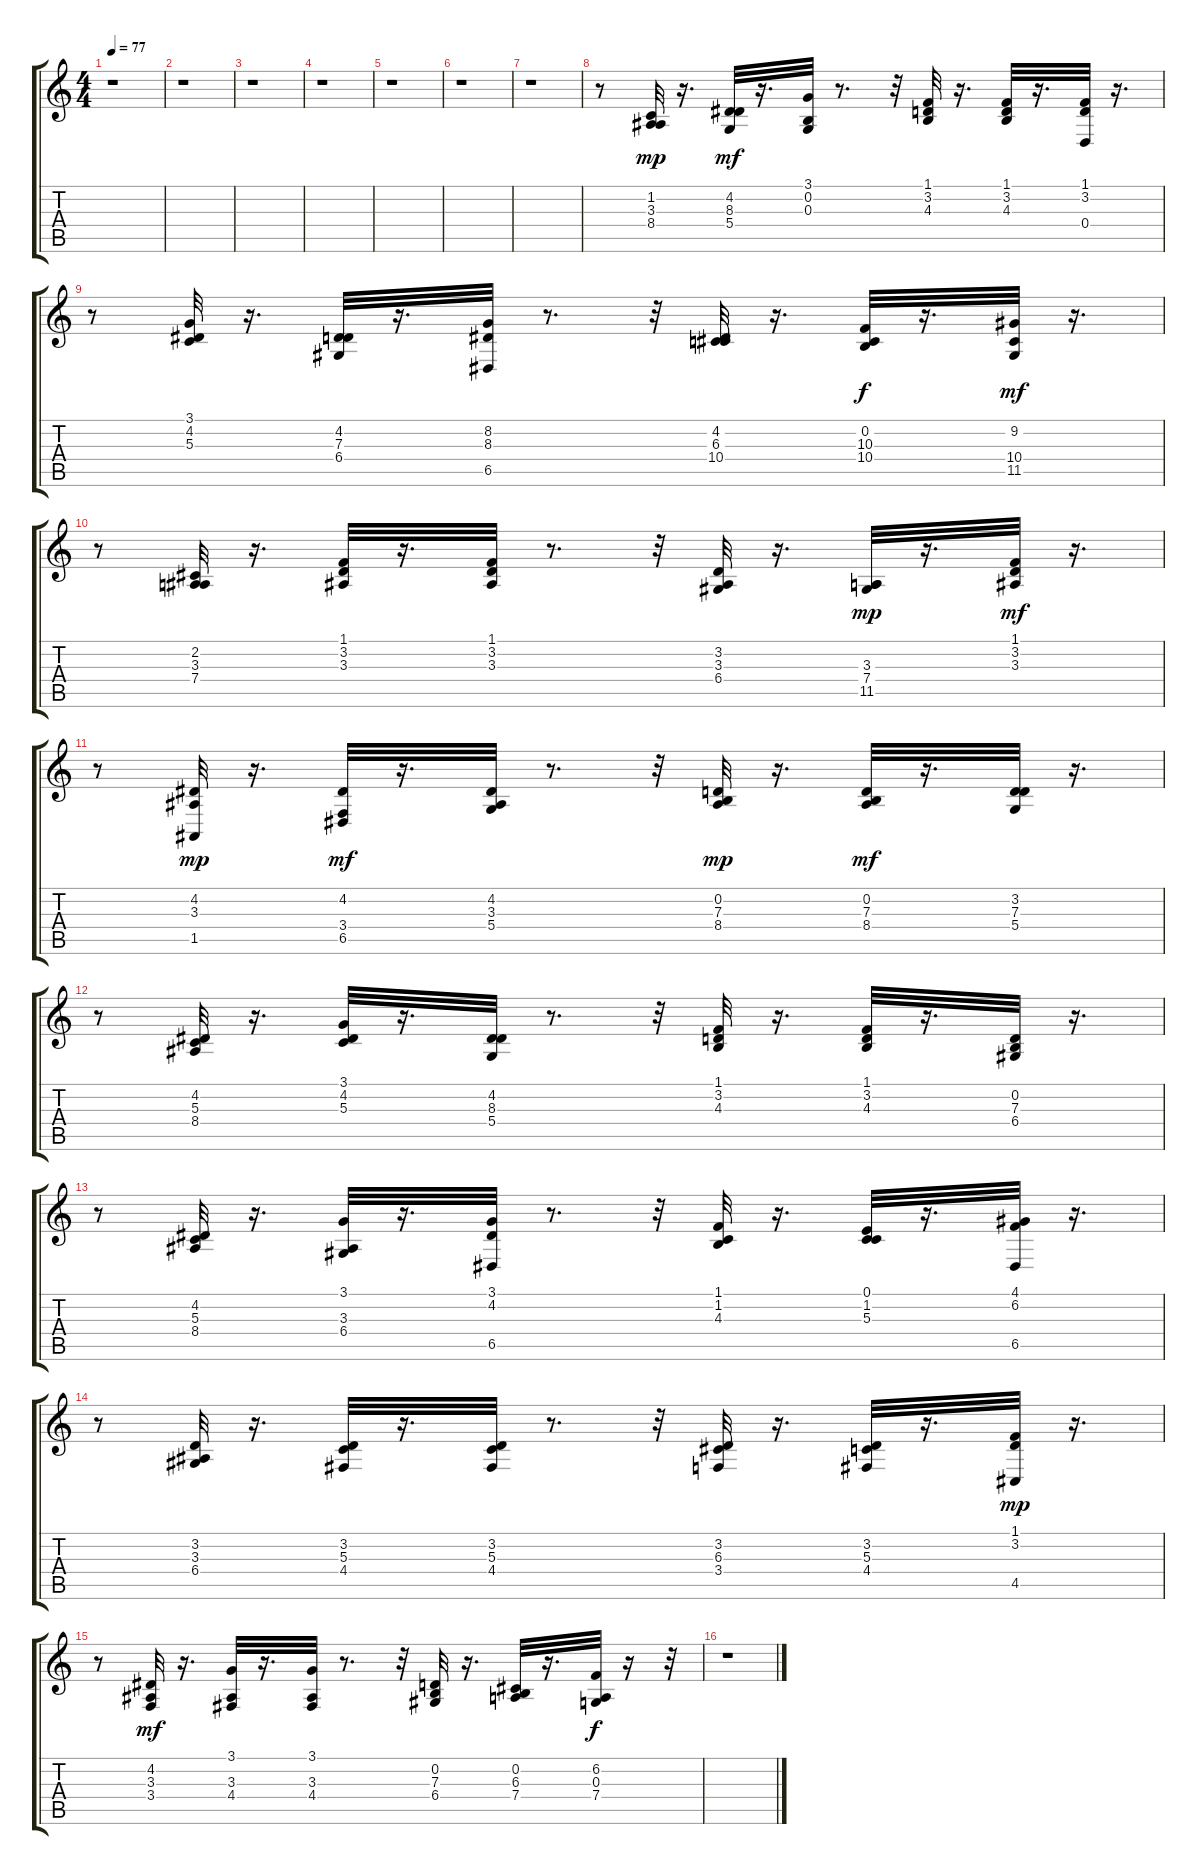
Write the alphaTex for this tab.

\track "" {instrument stringensemble1}
\staff {score tabs}
\tuning (E4 B3 G3 D3 A2 E2) {hide}
\ts (4 4)
\tempo 77
\clef g2
\ks c
r.1{dy f} |
r.1 |
r.1 |
r.1 |
r.1 |
r.1 |
r.1 |
r.8 (1.2 3.3 8.4).32{dy mp} r.16{d} (4.2 8.3 5.4).32{dy mf} r.16{d} (3.1 0.2 0.3).32 r.8{d} r.32 (1.1 3.2 4.3).32 r.16{d} (1.1 3.2 4.3).32 r.16{d} (1.1 3.2 0.4).32 r.16{d} |
r.8 (3.1 4.2 5.3).32 r.16{d} (4.2 7.3 6.4).32 r.16{d} (8.2 8.3 6.5).32 r.8{d} r.32 (4.2 6.3 10.4).32 r.16{d} (0.2 10.3 10.4).32{dy f} r.16{d} (9.2 10.4 11.5).32{dy mf} r.16{d} |
r.8 (2.2 3.3 7.4).32 r.16{d} (1.1 3.2 3.3).32 r.16{d} (1.1 3.2 3.3).32 r.8{d} r.32 (3.2 3.3 6.4).32 r.16{d} (3.3 7.4 11.5).32{dy mp} r.16{d} (1.1 3.2 3.3).32{dy mf} r.16{d} |
r.8 (4.2 3.3 1.5).32{dy mp} r.16{d} (4.2 3.4 6.5).32{dy mf} r.16{d} (4.2 3.3 5.4).32 r.8{d} r.32 (0.2 7.3 8.4).32{dy mp} r.16{d} (0.2 7.3 8.4).32{dy mf} r.16{d} (3.2 7.3 5.4).32 r.16{d} |
r.8 (4.2 5.3 8.4).32 r.16{d} (3.1 4.2 5.3).32 r.16{d} (4.2 8.3 5.4).32 r.8{d} r.32 (1.1 3.2 4.3).32 r.16{d} (1.1 3.2 4.3).32 r.16{d} (0.2 7.3 6.4).32 r.16{d} |
r.8 (4.2 5.3 8.4).32 r.16{d} (3.1 3.3 6.4).32 r.16{d} (3.1 4.2 6.5).32 r.8{d} r.32 (1.1 1.2 4.3).32 r.16{d} (0.1 1.2 5.3).32 r.16{d} (4.1 6.2 6.5).32 r.16{d} |
r.8 (3.2 3.3 6.4).32 r.16{d} (3.2 5.3 4.4).32 r.16{d} (3.2 5.3 4.4).32 r.8{d} r.32 (3.2 6.3 3.4).32 r.16{d} (3.2 5.3 4.4).32 r.16{d} (1.1 3.2 4.5).32{dy mp} r.16{d} |
r.8 (4.2 3.3 3.4).32{dy mf} r.16{d} (3.1 3.3 4.4).32 r.16{d} (3.1 3.3 4.4).32 r.8{d} r.32 (0.2 7.3 6.4).32 r.16{d} (0.2 6.3 7.4).32 r.16{d} (6.2 0.3 7.4).32{dy f} r.16 r.32 |
r.1
